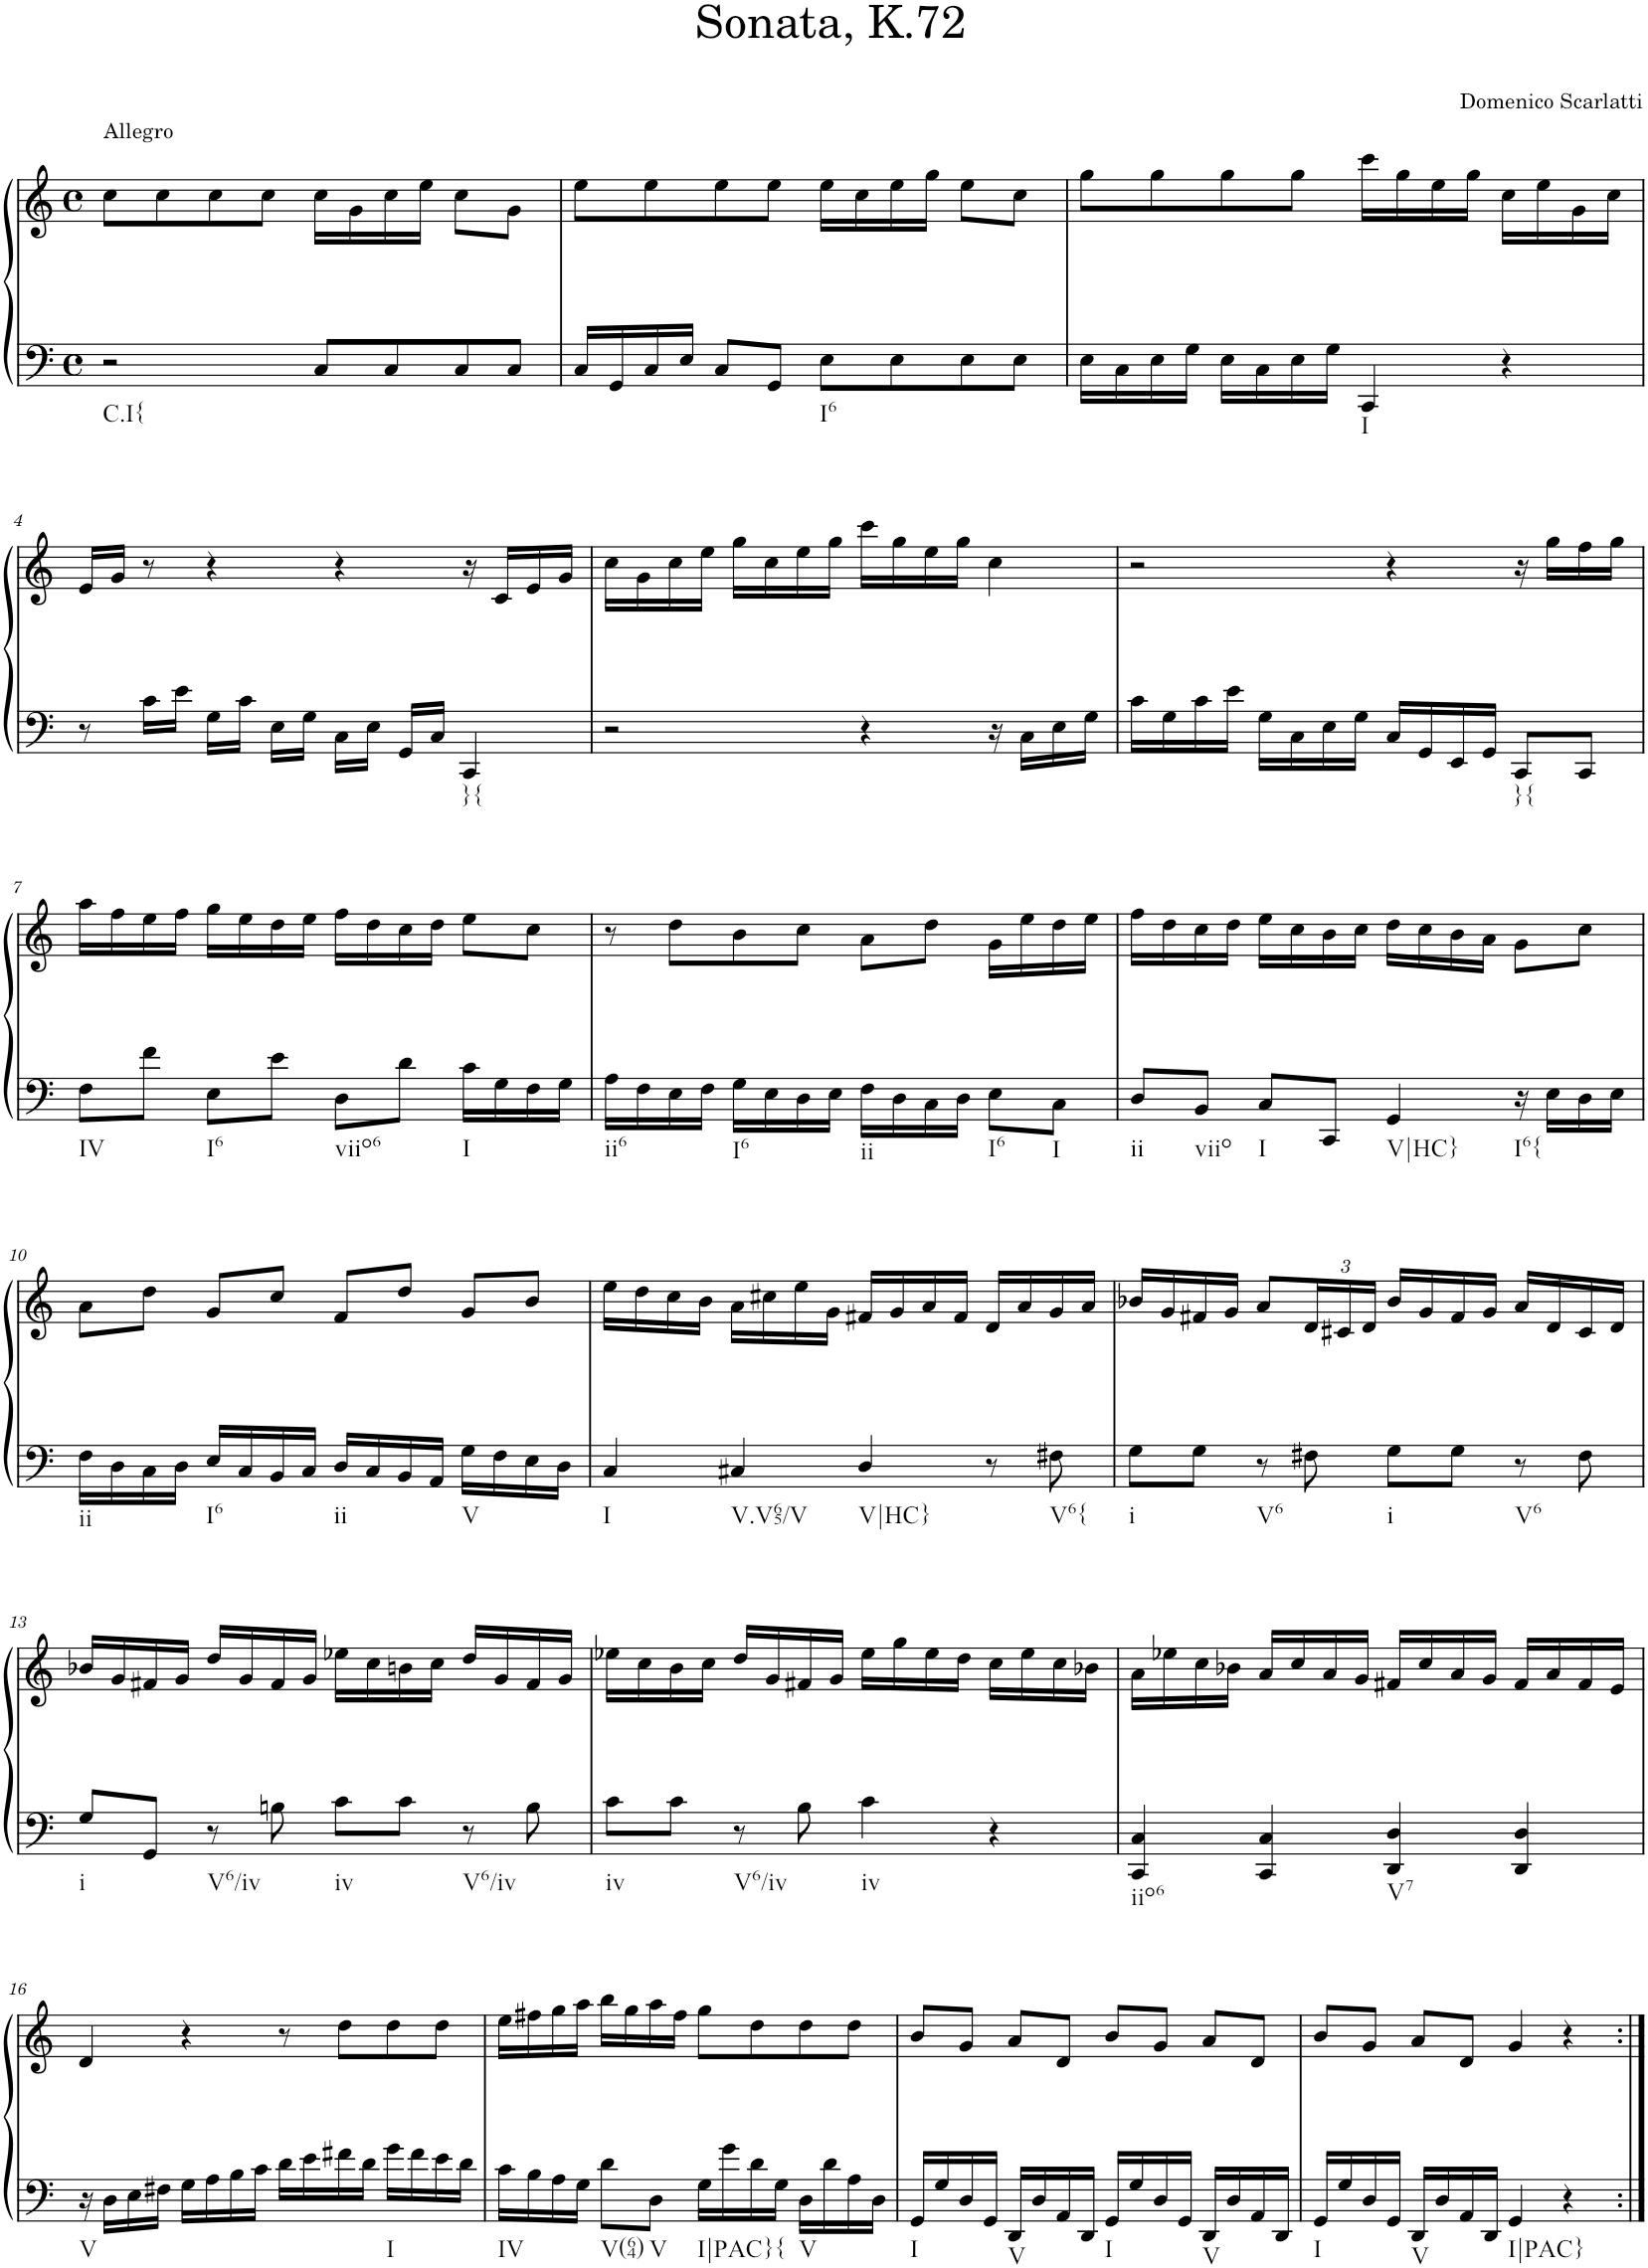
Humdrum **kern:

**kern	**kern
*part1	*part1
*staff2	*staff1
*I"Piano	*
*I'Pno.	*
*clefF4	*clefG2
*k[]	*k[]
*M4/4	*M4/4
*met(c)	*met(c)
=1	=1
!	!LO:TX:a:t=Allegro
!LO:TX:b:t=C.I{	!
2r	8cc\L
.	8cc\
.	8cc\
.	8cc\J
8C/L	16cc\LL
.	16g\
8C/	16cc\
.	16ee\JJ
8C/	8cc\L
8C/J	8g\J
=2	=2
16C/LL	8ee\L
16GG/	.
16C/	8ee\
16E/JJ	.
8C/L	8ee\
8GG/J	8ee\J
!LO:TX:b:t=I6	!
8E\L	16ee\LL
.	16cc\
8E\	16ee\
.	16gg\JJ
8E\	8ee\L
8E\J	8cc\J
=3	=3
16E\LL	8gg\L
16C\	.
16E\	8gg\
16G\JJ	.
16E\LL	8gg\
16C\	.
16E\	8gg\J
16G\JJ	.
!LO:TX:b:t=I	!
4CC/	16ccc\LL
.	16gg\
.	16ee\
.	16gg\JJ
4r	16cc\LL
.	16ee\
.	16g\
.	16cc\JJ
!!LO:LB:g=z
=4	=4
8r	16e/LL
.	16g/JJ
16c\LL	8r
16e\JJ	.
16G\LL	4r
16c\JJ	.
16E\LL	.
16G\JJ	.
16C\LL	4r
16E\JJ	.
16GG/LL	.
16C/JJ	.
!LO:TX:b:t=}{	!
4CC/	16r
.	16c/LL
.	16e/
.	16g/JJ
=5	=5
2r	16cc\LL
.	16g\
.	16cc\
.	16ee\JJ
.	16gg\LL
.	16cc\
.	16ee\
.	16gg\JJ
4r	16ccc\LL
.	16gg\
.	16ee\
.	16gg\JJ
16r	4cc\
16C\LL	.
16E\	.
16G\JJ	.
=6	=6
16c\LL	2r
16G\	.
16c\	.
16e\JJ	.
16G\LL	.
16C\	.
16E\	.
16G\JJ	.
16C/LL	4r
16GG/	.
16EE/	.
16GG/JJ	.
!LO:TX:b:t=}{	!
8CC/L	16r
.	16gg\LL
8CC/J	16ff\
.	16gg\JJ
!!LO:LB:g=z
=7	=7
!LO:TX:b:t=IV	!
8F\L	16aa\LL
.	16ff\
8f\J	16ee\
.	16ff\JJ
!LO:TX:b:t=I6	!
8E\L	16gg\LL
.	16ee\
8e\J	16dd\
.	16ee\JJ
!LO:TX:b:t=viio6	!
8D\L	16ff\LL
.	16dd\
8d\J	16cc\
.	16dd\JJ
!LO:TX:b:t=I	!
16c\LL	8ee\L
16G\	.
16F\	8cc\J
16G\JJ	.
=8	=8
!LO:TX:b:t=ii6	!
16A\LL	8r
16F\	.
16E\	8dd\L
16F\JJ	.
!LO:TX:b:t=I6	!
16G\LL	8b\
16E\	.
16D\	8cc\J
16E\JJ	.
!LO:TX:b:t=ii	!
16F\LL	8a\L
16D\	.
16C\	8dd\J
16D\JJ	.
!LO:TX:b:t=I6	!
8E\L	16g\LL
.	16ee\
!LO:TX:b:t=I	!
8C\J	16dd\
.	16ee\JJ
=9	=9
!LO:TX:b:t=ii	!
8D/L	16ff\LL
.	16dd\
!LO:TX:b:t=viio	!
8BB/J	16cc\
.	16dd\JJ
!LO:TX:b:t=I	!
8C/L	16ee\LL
.	16cc\
8CC/J	16b\
.	16cc\JJ
!LO:TX:b:t=V|HC}	!
4GG/	16dd\LL
.	16cc\
.	16b\
.	16a\JJ
!LO:TX:b:t=I6{	!
16r	8g\L
16E\LL	.
16D\	8cc\J
16E\JJ	.
!!LO:LB:g=z
=10	=10
!LO:TX:b:t=ii	!
16F\LL	8a\L
16D\	.
16C\	8dd\J
16D\JJ	.
!LO:TX:b:t=I6	!
16E/LL	8g/L
16C/	.
16BB/	8cc/J
16C/JJ	.
!LO:TX:b:t=ii	!
16D/LL	8f/L
16C/	.
16BB/	8dd/J
16AA/JJ	.
!LO:TX:b:t=V	!
16G\LL	8g/L
16F\	.
16E\	8b/J
16D\JJ	.
=11	=11
!LO:TX:b:t=I	!
4C/	16ee\LL
.	16dd\
.	16cc\
.	16b\JJ
!LO:TX:b:t=V.V65/V	!
4C#X/	16a\LL
.	16cc#X\
.	16ee\
.	16g\JJ
!LO:TX:b:t=V|HC}	!
4D/	16f#X/LL
.	16g/
.	16a/
.	16f#/JJ
8r	16d/LL
.	16a/
!LO:TX:b:t=V6{	!
8F#X\	16g/
.	16a/JJ
=12	=12
!LO:TX:b:t=i	!
8G\L	16b-X/LL
.	16g/
8G\J	16f#X/
.	16g/JJ
!LO:TX:b:t=V6	!
8r	8a/L
*	*Xbrackettup
8F#X\	24d/L
.	24c#X/
.	24d/JJ
!LO:TX:b:t=i	!
8G\L	16b-/LL
.	16g/
8G\J	16f#/
.	16g/JJ
!LO:TX:b:t=V6	!
8r	16a/LL
.	16d/
8F#\	16c#/
.	16d/JJ
!!LO:LB:g=z
=13	=13
!LO:TX:b:t=i	!
8G/L	16b-X/LL
.	16g/
8GG/J	16f#X/
.	16g/JJ
!LO:TX:b:t=V6/iv	!
8r	16dd/LL
.	16g/
8Bn\	16f#/
.	16g/JJ
!LO:TX:b:t=iv	!
8c\L	16ee-X\LL
.	16cc\
8c\J	16bn\
.	16cc\JJ
!LO:TX:b:t=V6/iv	!
8r	16dd/LL
.	16g/
8B\	16f#/
.	16g/JJ
=14	=14
!LO:TX:b:t=iv	!
8c\L	16ee-X\LL
.	16cc\
8c\J	16b\
.	16cc\JJ
!LO:TX:b:t=V6/iv	!
8r	16dd/LL
.	16g/
8B\	16f#X/
.	16g/JJ
!LO:TX:b:t=iv	!
4c\	16ee-\LL
.	16gg\
.	16ee-\
.	16dd\JJ
4r	16cc\LL
.	16ee-\
.	16cc\
.	16b-X\JJ
=15	=15
!LO:TX:b:t=iio6	!
4CC/ 4C/	16a\LL
.	16ee-X\
.	16cc\
.	16b-X\JJ
4CC/ 4C/	16a/LL
.	16cc/
.	16a/
.	16g/JJ
!LO:TX:b:t=V7	!
4DD/ 4D/	16f#X/LL
.	16cc/
.	16a/
.	16g/JJ
4DD/ 4D/	16f#/LL
.	16a/
.	16f#/
.	16e/JJ
!!LO:LB:g=z
=16	=16
!LO:TX:b:t=V	!
16r	4d/
16D\LL	.
16E\	.
16F#X\JJ	.
16G\LL	4r
16A\	.
16B\	.
16c\JJ	.
16d\LL	8r
16e\	.
16f#X\	8dd\L
16d\JJ	.
!LO:TX:b:t=I	!
16g\LL	8dd\
16f#\	.
16e\	8dd\J
16d\JJ	.
=17	=17
!LO:TX:b:t=IV	!
16c\LL	16ee\LL
16B\	16ff#X\
16A\	16gg\
16G\JJ	16aa\JJ
!LO:TX:b:t=V(64)	!
8d\L	16bb\LL
.	16gg\
!LO:TX:b:t=V	!
8D\J	16aa\
.	16ff#\JJ
!LO:TX:b:t=I|PAC}{	!
16G\LL	8gg\L
16g\	.
16d\	8dd\
16G\JJ	.
!LO:TX:b:t=V	!
16D\LL	8dd\
16d\	.
16A\	8dd\J
16D\JJ	.
=18	=18
!LO:TX:b:t=I	!
16GG/LL	8b/L
16G/	.
16D/	8g/J
16GG/JJ	.
!LO:TX:b:t=V	!
16DD/LL	8a/L
16D/	.
16AA/	8d/J
16DD/JJ	.
!LO:TX:b:t=I	!
16GG/LL	8b/L
16G/	.
16D/	8g/J
16GG/JJ	.
!LO:TX:b:t=V	!
16DD/LL	8a/L
16D/	.
16AA/	8d/J
16DD/JJ	.
=19	=19
!LO:TX:b:t=I	!
16GG/LL	8b/L
16G/	.
16D/	8g/J
16GG/JJ	.
!LO:TX:b:t=V	!
16DD/LL	8a/L
16D/	.
16AA/	8d/J
16DD/JJ	.
!LO:TX:b:t=I|PAC}	!
4GG/	4g/
4r	4r
=:|!	=:|!
*-	*-
